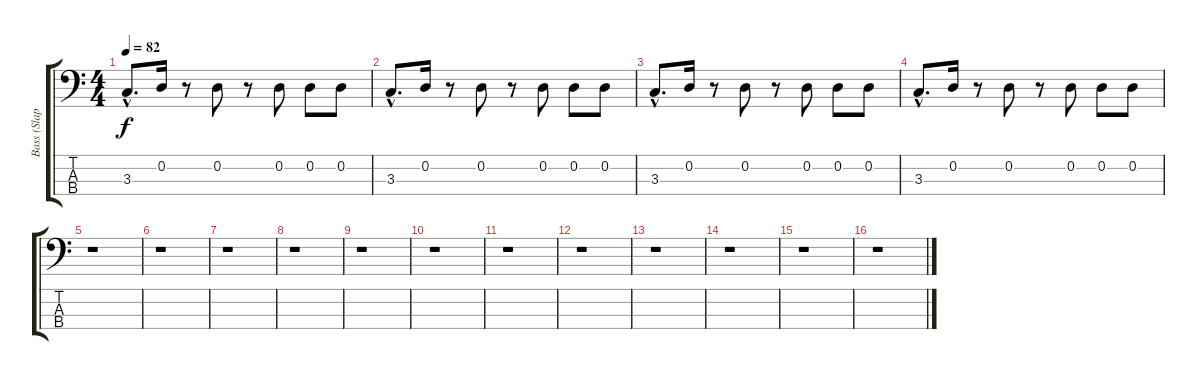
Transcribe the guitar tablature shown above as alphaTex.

\track ("Bass (Slap)" "Bass (Slap") {instrument slapbass1}
\staff {score tabs}
\tuning (G2 D2 A1 E1) {hide}
\ts (4 4)
\tempo 82
\clef f4
\ks c
3.3{hac}.8{d dy f} 0.2.16 r.8 0.2.8 r.8 0.2.8 0.2.8 0.2.8 |
3.3{hac}.8{d} 0.2.16 r.8 0.2.8 r.8 0.2.8 0.2.8 0.2.8 |
3.3{hac}.8{d} 0.2.16 r.8 0.2.8 r.8 0.2.8 0.2.8 0.2.8 |
3.3{hac}.8{d} 0.2.16 r.8 0.2.8 r.8 0.2.8 0.2.8 0.2.8 |
r.1 |
r.1 |
r.1 |
r.1 |
r.1 |
r.1 |
r.1 |
r.1 |
r.1 |
r.1 |
r.1 |
r.1
